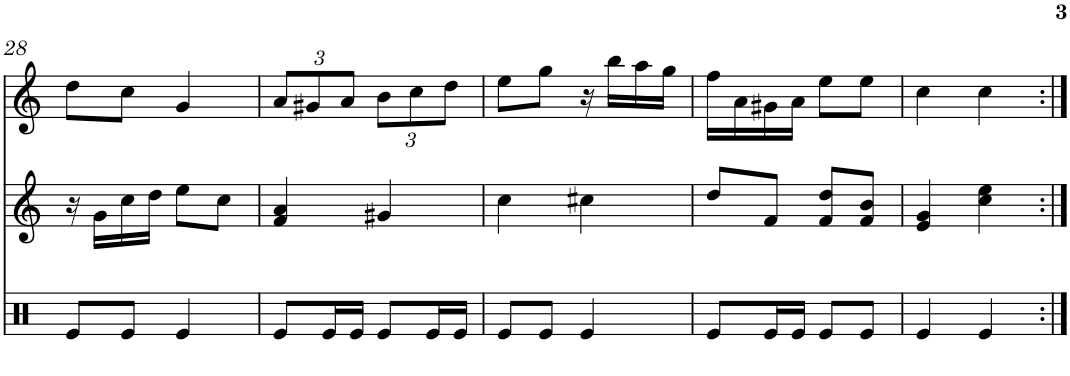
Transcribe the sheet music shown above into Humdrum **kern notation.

**kern	**kern	**kern
*part3	*part2	*part1
*staff3	*staff2	*staff1
*I"Timbal	*I"Gralla 2	*I"Gralla 1
!!LO:PB:g=z
*clefX	*clefG2	*clefG2
*k[]	*k[]	*k[]
*M2/4	*M2/4	*M2/4
=28	=28	=28
8e/L	16r	8dd\L
.	16g\LL	.
8e/J	16cc\	8cc\J
.	16dd\JJ	.
4e/	8ee\L	4g/
.	8cc\J	.
=29	=29	=29
*	*	*Xbrackettup
8e/L	4f/ 4a/	12a/L
.	.	12g#X/
16e/L	.	.
.	.	12a/J
16e/JJ	.	.
8e/L	4g#X/	12b\L
.	.	12cc\
16e/L	.	.
.	.	12dd\J
16e/JJ	.	.
=30	=30	=30
8e/L	4cc\	8ee\L
8e/J	.	8gg\J
4e/	4cc#X\	16r
.	.	16bb\LL
.	.	16aa\
.	.	16gg\JJ
=31	=31	=31
8e/L	8dd/L	16ff\LL
.	.	16a\
16e/L	8f/J	16g#X\
16e/JJ	.	16a\JJ
8e/L	8f/ 8dd/L	8ee\L
8e/J	8f/ 8b/J	8ee\J
=32	=32	=32
4e/	4e/ 4g/	4cc\
4e/	4cc\ 4ee\	4cc\
=:|!	=:|!	=:|!
*-	*-	*-
